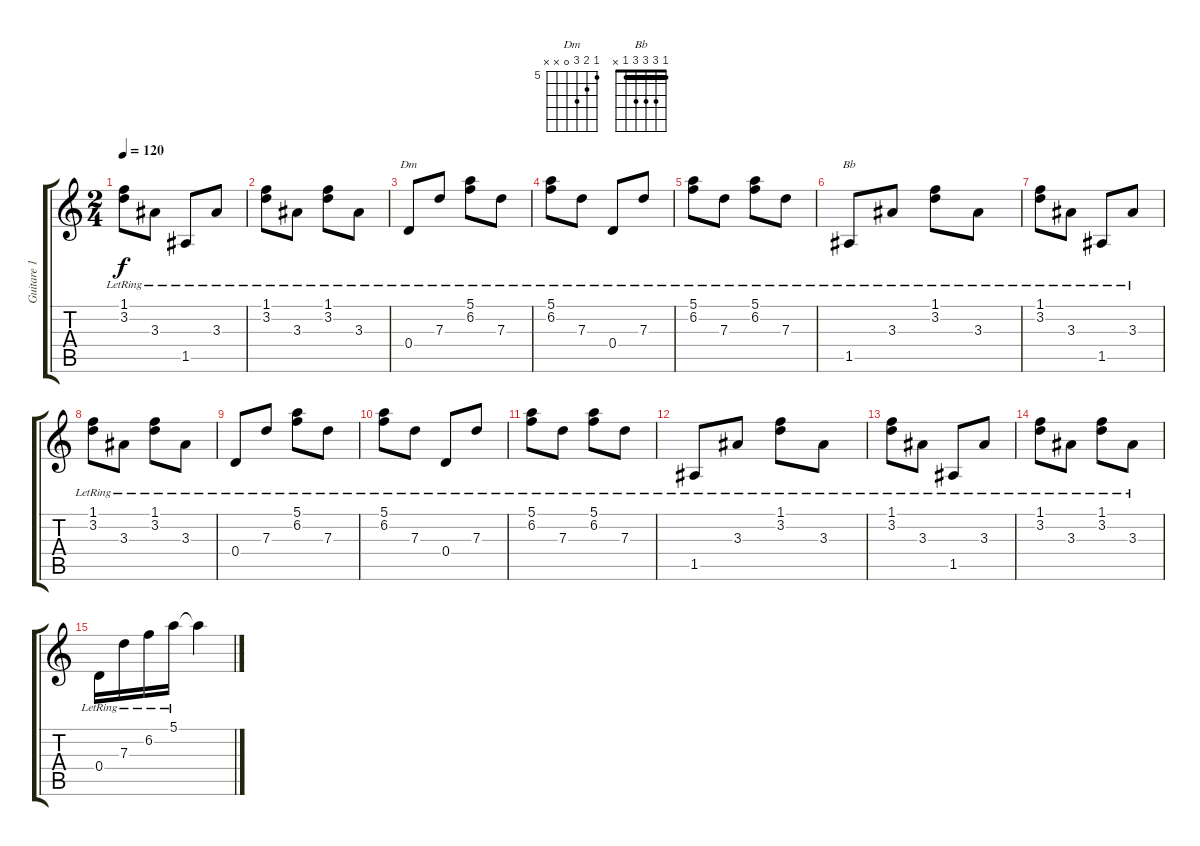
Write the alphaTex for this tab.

\track ("Guitare 1" "Guitare 1") {instrument acousticguitarsteel}
\staff {score tabs}
\tuning (E4 B3 G3 D3 A2 E2) {hide}
\chord ("Dm" 5 6 7 0 x x) {firstfret 5}
\chord ("Bb" 1 3 3 3 1 x) {barre 1}
\ts (2 4)
\tempo 120
\clef g2
\ks c
(1.1{lr} 3.2{lr}).8{dy f} 3.3{lr}.8 1.5{lr}.8 3.3{lr}.8 |
(1.1{lr} 3.2{lr}).8 3.3{lr}.8 (1.1{lr} 3.2{lr}).8 3.3{lr}.8 |
0.4{lr}.8{ch "Dm"} 7.3{lr}.8 (5.1{lr} 6.2{lr}).8 7.3{lr}.8 |
(5.1{lr} 6.2{lr}).8 7.3{lr}.8 0.4{lr}.8 7.3{lr}.8 |
(5.1{lr} 6.2{lr}).8 7.3{lr}.8 (5.1{lr} 6.2{lr}).8 7.3{lr}.8 |
1.5{lr}.8{ch "Bb"} 3.3{lr}.8 (1.1{lr} 3.2{lr}).8 3.3{lr}.8 |
(1.1{lr} 3.2{lr}).8 3.3{lr}.8 1.5{lr}.8 3.3{lr}.8 |
(1.1{lr} 3.2{lr}).8 3.3{lr}.8 (1.1{lr} 3.2{lr}).8 3.3{lr}.8 |
0.4{lr}.8 7.3{lr}.8 (5.1{lr} 6.2{lr}).8 7.3{lr}.8 |
(5.1{lr} 6.2{lr}).8 7.3{lr}.8 0.4{lr}.8 7.3{lr}.8 |
(5.1{lr} 6.2{lr}).8 7.3{lr}.8 (5.1{lr} 6.2{lr}).8 7.3{lr}.8 |
1.5{lr}.8 3.3{lr}.8 (1.1{lr} 3.2{lr}).8 3.3{lr}.8 |
(1.1{lr} 3.2{lr}).8 3.3{lr}.8 1.5{lr}.8 3.3{lr}.8 |
(1.1{lr} 3.2{lr}).8 3.3{lr}.8 (1.1{lr} 3.2{lr}).8 3.3{lr}.8 |
0.4{lr}.16 7.3{lr}.16 6.2{lr}.16 5.1{lr}.16 5.1{t}.4
